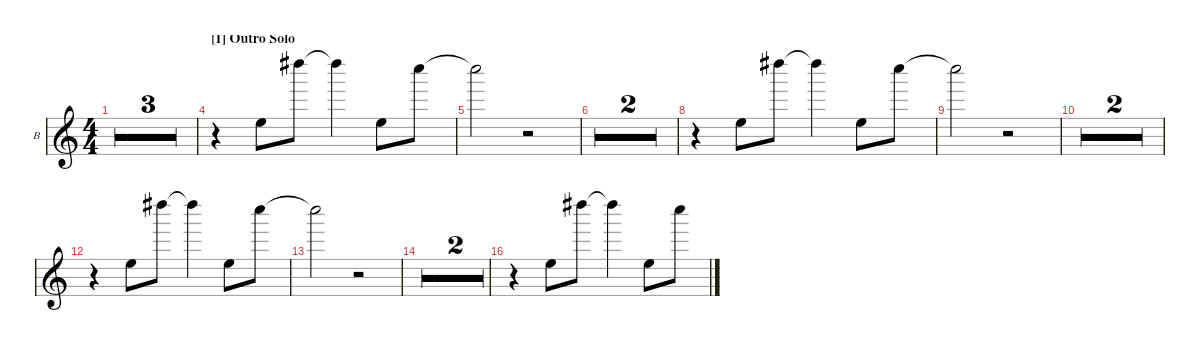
\hideDynamics
\bracketExtendMode groupsimilarinstruments
\firstSystemTrackNameOrientation horizontal
\otherSystemsTrackNameOrientation horizontal
\track ("Bell" "B") {multiBarRest instrument tubularbells}
\staff {score}
\tuning (E4 B3 G3 D3 A2 E2)
\displaytranspose 12
\ts (4 4)
\tempo 77
\clef g2
\ks c
r.1{dy f} |
r.1 |
r.1 |
\section ("I" "Outro Solo")
r.4 0.1.8 23.1.8 23.1{t}.4 0.1.8 20.1.8 |
20.1{t}.2 r.2 |
r.1 |
r.1 |
r.4 0.1.8 23.1.8 23.1{t}.4 0.1.8 20.1.8 |
20.1{t}.2 r.2 |
r.1 |
r.1 |
r.4 0.1.8 23.1.8 23.1{t}.4 0.1.8 20.1.8 |
20.1{t}.2 r.2 |
r.1 |
r.1 |
r.4 0.1.8 23.1.8 23.1{t}.4 0.1.8 20.1.8
